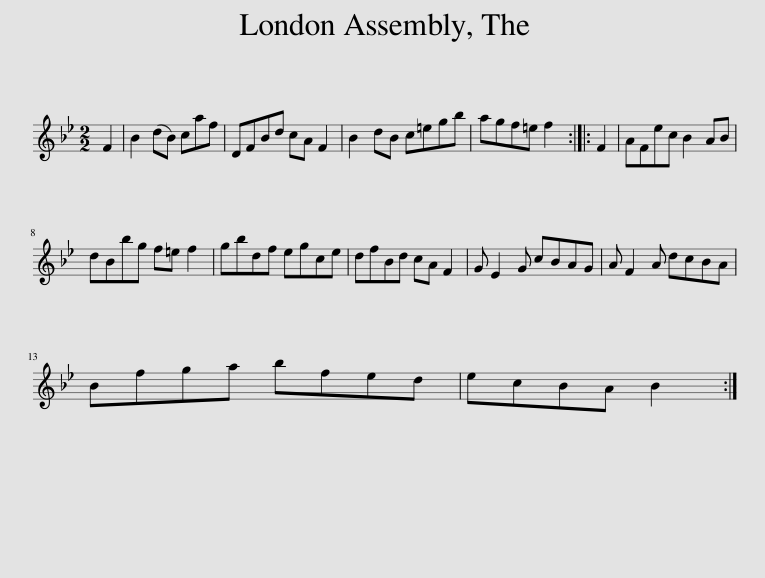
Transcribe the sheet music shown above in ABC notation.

X:1
L:1/8
M:2/2
I:linebreak $
K:Bb
V:1 treble
V:1
 F2 | B2 (dB) caf | DFBd cA F2 | B2 dB c=egb | agf=e f2 :: %5
 F2 | AFec B2 AB |$ dBbg f=e f2 | gbdf egce | dfBd cA F2 | %10
 G E2 G cBAG | A F2 A dcBA |$ Bfga bfed | ecBA B2 :| %14
